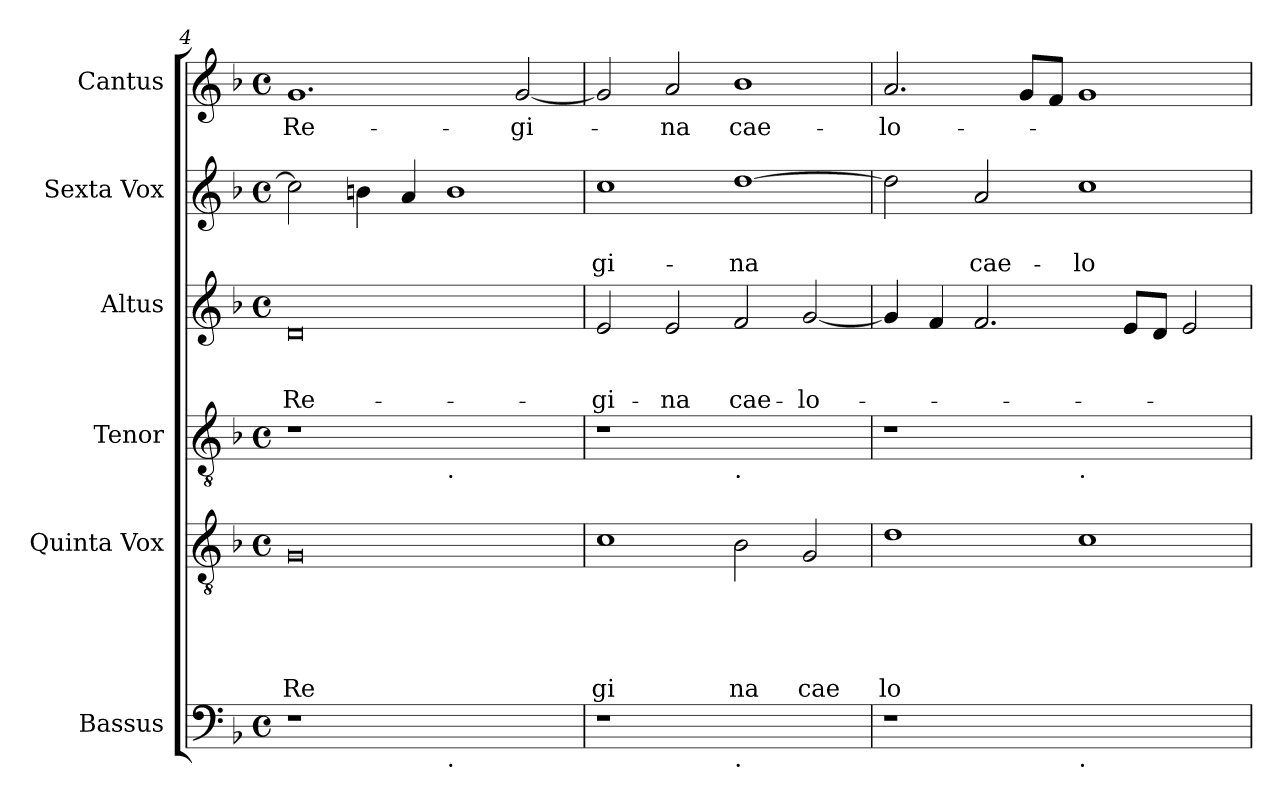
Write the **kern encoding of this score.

**kern	**kern	**text	**text	**text	**text	**text	**kern	**kern	**text	**text	**text	**kern	**text	**text	**kern	**text
*part6	*part5	*part5	*part5	*part5	*part5	*part5	*part4	*part3	*part3	*part3	*part3	*part2	*part2	*part2	*part1	*part1
*staff6	*staff5	*staff5	*staff5	*staff5	*staff5	*staff5	*staff4	*staff3	*staff3	*staff3	*staff3	*staff2	*staff2	*staff2	*staff1	*staff1
*I"Bassus	*I"Quinta Vox	*	*	*	*	*	*I"Tenor	*I"Altus	*	*	*	*I"Sexta Vox	*	*	*I"Cantus	*
*clefF4	*clefGv2	*	*	*	*	*	*clefGv2	*clefG2	*	*	*	*clefG2	*	*	*clefG2	*
*k[b-]	*k[b-]	*	*	*	*	*	*k[b-]	*k[b-]	*	*	*	*k[b-]	*	*	*k[b-]	*
*F:	*F:	*	*	*	*	*	*F:	*F:	*	*	*	*F:	*	*	*F:	*
*M4/4	*M4/4	*	*	*	*	*	*M4/4	*M4/4	*	*	*	*M4/4	*	*	*M4/4	*
*met(c)	*met(c)	*	*	*	*	*	*met(c)	*met(c)	*	*	*	*met(c)	*	*	*met(c)	*
=4	=4	=4	=4	=4	=4	=4	=4	=4	=4	=4	=4	=4	=4	=4	=4	=4
!	!	!	!	!	!	!LO:LY:b	!	!	!	!	!LO:LY:b	!	!	!	!	!LO:LY:b
1r	0G	.	.	.	.	Re	1r	0d	.	.	Re-	2cc\]	.	.	1.g	Re-
.	.	.	.	.	.	.	.	.	.	.	.	4bn\	.	.	.	.
.	.	.	.	.	.	.	.	.	.	.	.	4a/	.	.	.	.
!	!	!	!	!	!	!	!LO:TX:b:t=.	!	!	!	!	!	!	!	!	!
!LO:TX:b:t=.	!	!	!	!	!	!	!	!	!	!	!	!	!	!	!	!
1ryy	.	.	.	.	.	.	1ryy	.	.	.	.	1b	.	.	.	.
!	!	!	!	!	!	!	!	!	!	!	!	!	!	!	!	!LO:LY:b
.	.	.	.	.	.	.	.	.	.	.	.	.	.	.	[<2g/	-gi-
=5!	=5!	=5!	=5!	=5!	=5!	=5!	=5!	=5!	=5!	=5!	=5!	=5!	=5!	=5!	=5!	=5!
!	!	!	!	!	!	!LO:LY:b	!	!	!	!	!LO:LY:b	!	!	!LO:LY:b	!	!
1r	1c	.	.	.	.	gi	1r	2e/	.	.	-gi-	1cc	.	-gi-	2g/]	.
!	!	!	!	!	!	!	!	!	!	!	!LO:LY:b	!	!	!	!	!LO:LY:b
.	.	.	.	.	.	.	.	2e/	.	.	-na	.	.	.	2a/	-na
!	!	!	!	!	!	!	!LO:TX:b:t=.	!	!	!	!	!	!	!	!	!
!LO:TX:b:t=.	!	!	!	!	!	!	!	!	!	!	!	!	!	!	!	!
!	!	!	!	!	!	!LO:LY:b	!	!	!	!	!LO:LY:b	!	!	!LO:LY:b	!	!LO:LY:b
1ryy	2B-\	.	.	.	.	na	1ryy	2f/	.	.	cae-	[>1dd	.	-na	1b-	cae-
!	!	!	!	!	!	!LO:LY:b	!	!	!	!	!LO:LY:b	!	!	!	!	!
.	2G/	.	.	.	.	cae	.	[<2g/	.	.	-lo-	.	.	.	.	.
=6!	=6!	=6!	=6!	=6!	=6!	=6!	=6!	=6!	=6!	=6!	=6!	=6!	=6!	=6!	=6!	=6!
!	!	!	!	!	!	!LO:LY:b	!	!	!	!	!	!	!	!	!	!LO:LY:b
1r	1d	.	.	.	.	lo	1r	4g/]	.	.	.	2dd\]	.	.	2.a/	-lo-
.	.	.	.	.	.	.	.	4f/	.	.	.	.	.	.	.	.
!	!	!	!	!	!	!	!	!	!	!	!	!	!	!LO:LY:b	!	!
.	.	.	.	.	.	.	.	2.f/	.	.	.	2a/	.	cae-	.	.
.	.	.	.	.	.	.	.	.	.	.	.	.	.	.	8g/L	.
.	.	.	.	.	.	.	.	.	.	.	.	.	.	.	8f/J	.
!	!	!	!	!	!	!	!LO:TX:b:t=.	!	!	!	!	!	!	!	!	!
!LO:TX:b:t=.	!	!	!	!	!	!	!	!	!	!	!	!	!	!	!	!
!	!	!	!	!	!	!	!	!	!	!	!	!	!	!LO:LY:b	!	!
1ryy	1c	.	.	.	.	.	1ryy	.	.	.	.	1cc	.	-lo-	1g	.
.	.	.	.	.	.	.	.	8e/L	.	.	.	.	.	.	.	.
.	.	.	.	.	.	.	.	8d/J	.	.	.	.	.	.	.	.
.	.	.	.	.	.	.	.	2e/	.	.	.	.	.	.	.	.
=!	=!	=!	=!	=!	=!	=!	=!	=!	=!	=!	=!	=!	=!	=!	=!	=!
*-	*-	*-	*-	*-	*-	*-	*-	*-	*-	*-	*-	*-	*-	*-	*-	*-
